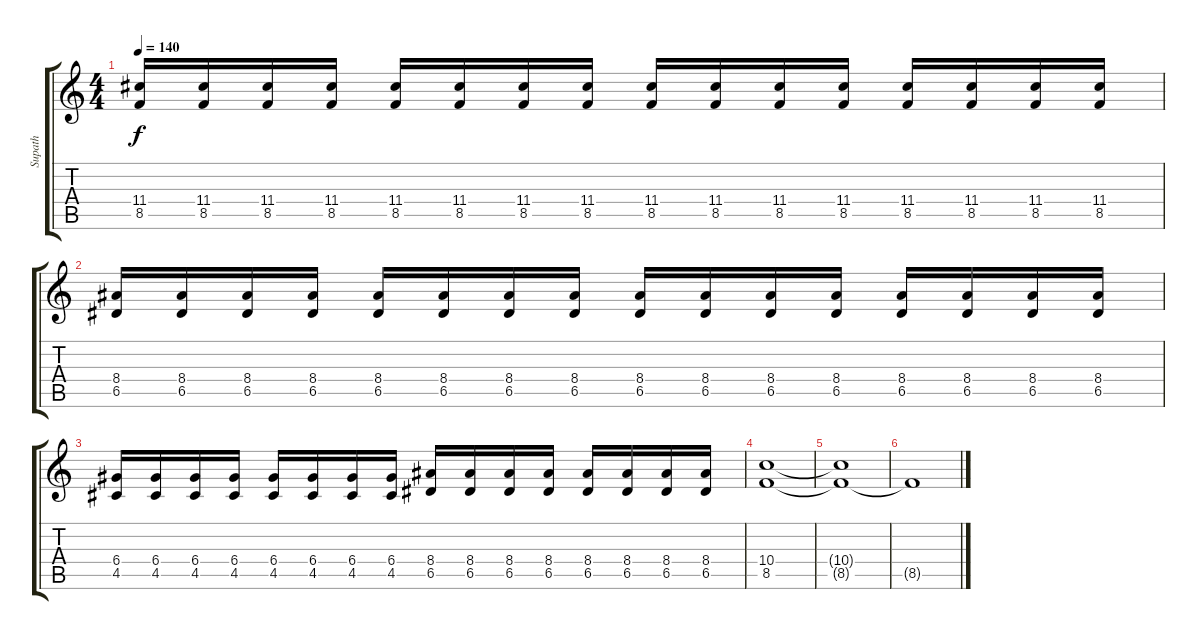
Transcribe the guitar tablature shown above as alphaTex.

\track ("Supath" "Supath") {instrument distortionguitar}
\staff {score tabs}
\tuning (E4 B3 G3 D3 A2 D2) {hide}
\ts (4 4)
\tempo 140
\clef g2
\ks c
(11.4 8.5).16{dy f} (11.4 8.5).16 (11.4 8.5).16 (11.4 8.5).16 (11.4 8.5).16 (11.4 8.5).16 (11.4 8.5).16 (11.4 8.5).16 (11.4 8.5).16 (11.4 8.5).16 (11.4 8.5).16 (11.4 8.5).16 (11.4 8.5).16 (11.4 8.5).16 (11.4 8.5).16 (11.4 8.5).16 |
(8.4 6.5).16 (8.4 6.5).16 (8.4 6.5).16 (8.4 6.5).16 (8.4 6.5).16 (8.4 6.5).16 (8.4 6.5).16 (8.4 6.5).16 (8.4 6.5).16 (8.4 6.5).16 (8.4 6.5).16 (8.4 6.5).16 (8.4 6.5).16 (8.4 6.5).16 (8.4 6.5).16 (8.4 6.5).16 |
(6.4 4.5).16 (6.4 4.5).16 (6.4 4.5).16 (6.4 4.5).16 (6.4 4.5).16 (6.4 4.5).16 (6.4 4.5).16 (6.4 4.5).16 (8.4 6.5).16 (8.4 6.5).16 (8.4 6.5).16 (8.4 6.5).16 (8.4 6.5).16 (8.4 6.5).16 (8.4 6.5).16 (8.4 6.5).16 |
(10.4 8.5).1 |
(10.4{t} 8.5{t}).1 |
8.5{t}.1
